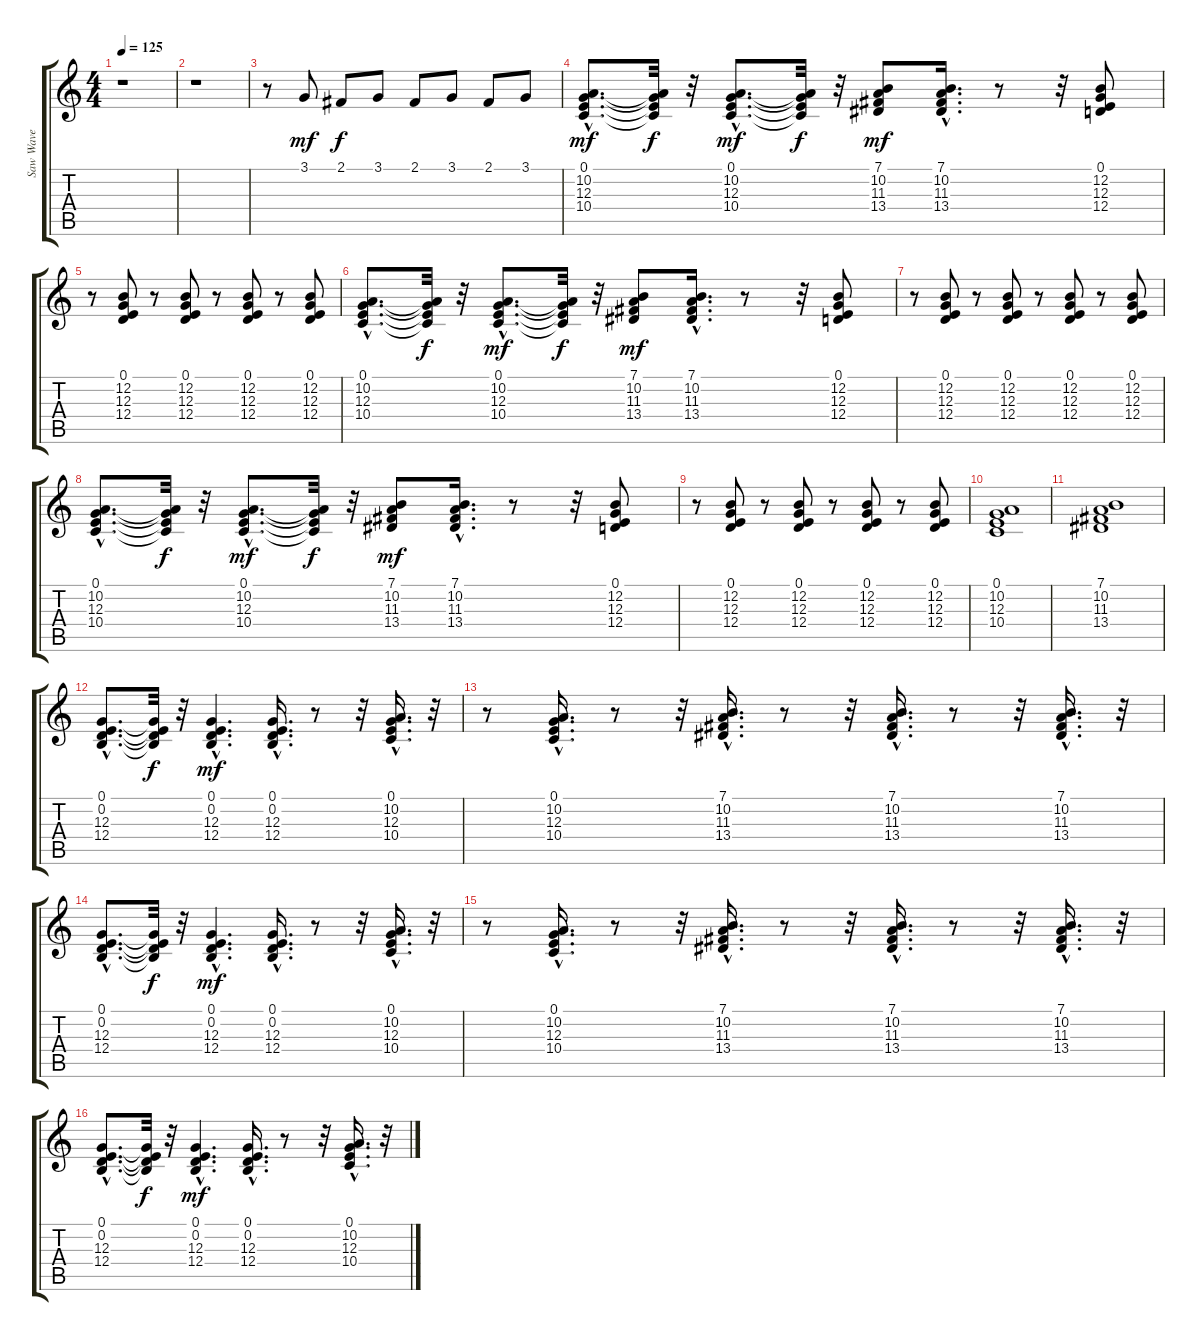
\track ("Saw Wave" "Saw Wave") {instrument lead2sawtooth}
\staff {score tabs}
\tuning (E4 B3 G3 D3 A2 E2) {hide}
\ts (4 4)
\tempo 125
\clef g2
\ks c
r.1{dy mf} |
r.1 |
r.8 3.1.8 2.1.8{dy f} 3.1.8 2.1.8 3.1.8 2.1.8 3.1.8 |
(0.1{hac} 10.2{hac} 12.3{hac} 10.4{hac}).8{d dy mf} (0.1{t} 10.2{t} 12.3{t} 10.4{t}).32{dy f} r.32 (0.1{hac} 10.2{hac} 12.3{hac} 10.4{hac}).8{d dy mf} (0.1{t} 10.2{t} 12.3{t} 10.4{t}).32{dy f} r.32 (7.1 10.2 11.3 13.4).8{dy mf} (7.1{hac} 10.2{hac} 11.3{hac} 13.4{hac}).16{d} r.8 r.32 (0.1 12.2 12.3 12.4).8 |
r.8 (0.1 12.2 12.3 12.4).8 r.8 (0.1 12.2 12.3 12.4).8 r.8 (0.1 12.2 12.3 12.4).8 r.8 (0.1 12.2 12.3 12.4).8 |
(0.1{hac} 10.2{hac} 12.3{hac} 10.4{hac}).8{d} (0.1{t} 10.2{t} 12.3{t} 10.4{t}).32{dy f} r.32 (0.1{hac} 10.2{hac} 12.3{hac} 10.4{hac}).8{d dy mf} (0.1{t} 10.2{t} 12.3{t} 10.4{t}).32{dy f} r.32 (7.1 10.2 11.3 13.4).8{dy mf} (7.1{hac} 10.2{hac} 11.3{hac} 13.4{hac}).16{d} r.8 r.32 (0.1 12.2 12.3 12.4).8 |
r.8 (0.1 12.2 12.3 12.4).8 r.8 (0.1 12.2 12.3 12.4).8 r.8 (0.1 12.2 12.3 12.4).8 r.8 (0.1 12.2 12.3 12.4).8 |
(0.1{hac} 10.2{hac} 12.3{hac} 10.4{hac}).8{d} (0.1{t} 10.2{t} 12.3{t} 10.4{t}).32{dy f} r.32 (0.1{hac} 10.2{hac} 12.3{hac} 10.4{hac}).8{d dy mf} (0.1{t} 10.2{t} 12.3{t} 10.4{t}).32{dy f} r.32 (7.1 10.2 11.3 13.4).8{dy mf} (7.1{hac} 10.2{hac} 11.3{hac} 13.4{hac}).16{d} r.8 r.32 (0.1 12.2 12.3 12.4).8 |
r.8 (0.1 12.2 12.3 12.4).8 r.8 (0.1 12.2 12.3 12.4).8 r.8 (0.1 12.2 12.3 12.4).8 r.8 (0.1 12.2 12.3 12.4).8 |
(0.1 10.2 12.3 10.4).1 |
(7.1 10.2 11.3 13.4).1 |
(0.1{hac} 0.2{hac} 12.3{hac} 12.4{hac}).8{d} (0.1{t} 0.2{t} 12.3{t} 12.4{t}).32{dy f} r.32 (0.1{hac} 0.2{hac} 12.3{hac} 12.4{hac}).4{d dy mf} (0.1{hac} 0.2{hac} 12.3{hac} 12.4{hac}).16{d} r.8 r.32 (0.1{hac} 10.2{hac} 12.3{hac} 10.4{hac}).16{d} r.32 |
r.8 (0.1{hac} 10.2{hac} 12.3{hac} 10.4{hac}).16{d} r.8 r.32 (7.1{hac} 10.2{hac} 11.3{hac} 13.4{hac}).16{d} r.8 r.32 (7.1{hac} 10.2{hac} 11.3{hac} 13.4{hac}).16{d} r.8 r.32 (7.1{hac} 10.2{hac} 11.3{hac} 13.4{hac}).16{d} r.32 |
(0.1{hac} 0.2{hac} 12.3{hac} 12.4{hac}).8{d} (0.1{t} 0.2{t} 12.3{t} 12.4{t}).32{dy f} r.32 (0.1{hac} 0.2{hac} 12.3{hac} 12.4{hac}).4{d dy mf} (0.1{hac} 0.2{hac} 12.3{hac} 12.4{hac}).16{d} r.8 r.32 (0.1{hac} 10.2{hac} 12.3{hac} 10.4{hac}).16{d} r.32 |
r.8 (0.1{hac} 10.2{hac} 12.3{hac} 10.4{hac}).16{d} r.8 r.32 (7.1{hac} 10.2{hac} 11.3{hac} 13.4{hac}).16{d} r.8 r.32 (7.1{hac} 10.2{hac} 11.3{hac} 13.4{hac}).16{d} r.8 r.32 (7.1{hac} 10.2{hac} 11.3{hac} 13.4{hac}).16{d} r.32 |
(0.1{hac} 0.2{hac} 12.3{hac} 12.4{hac}).8{d} (0.1{t} 0.2{t} 12.3{t} 12.4{t}).32{dy f} r.32 (0.1{hac} 0.2{hac} 12.3{hac} 12.4{hac}).4{d dy mf} (0.1{hac} 0.2{hac} 12.3{hac} 12.4{hac}).16{d} r.8 r.32 (0.1{hac} 10.2{hac} 12.3{hac} 10.4{hac}).16{d} r.32
